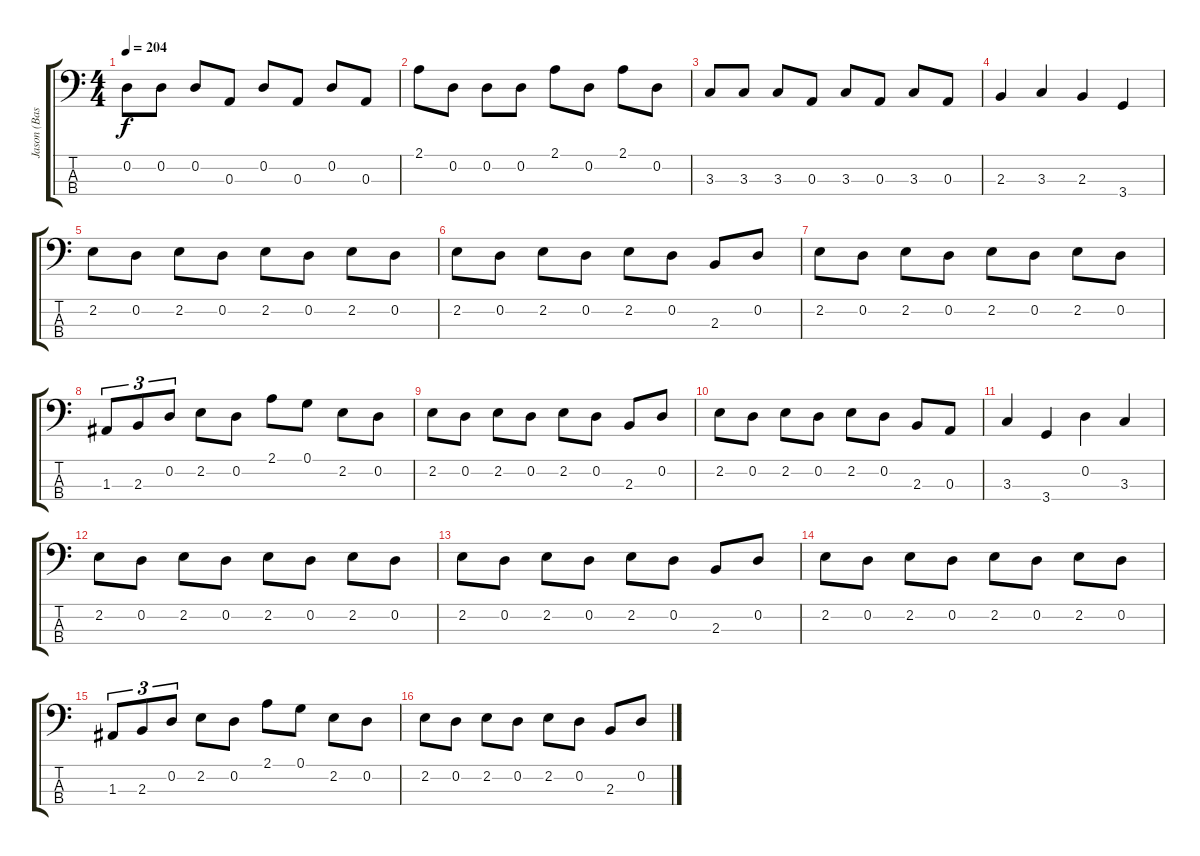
\track ("Jason (Bass)" "Jason (Bas") {instrument electricbassfinger}
\staff {score tabs}
\tuning (G2 D2 A1 E1) {hide}
\ts (4 4)
\tempo 204
\clef f4
\ks c
0.2.8{dy f} 0.2.8 0.2.8 0.3.8 0.2.8 0.3.8 0.2.8 0.3.8 |
2.1.8 0.2.8 0.2.8 0.2.8 2.1.8 0.2.8 2.1.8 0.2.8 |
3.3.8 3.3.8 3.3.8 0.3.8 3.3.8 0.3.8 3.3.8 0.3.8 |
2.3.4 3.3.4 2.3.4 3.4.4 |
2.2.8 0.2.8 2.2.8 0.2.8 2.2.8 0.2.8 2.2.8 0.2.8 |
2.2.8 0.2.8 2.2.8 0.2.8 2.2.8 0.2.8 2.3.8 0.2.8 |
2.2.8 0.2.8 2.2.8 0.2.8 2.2.8 0.2.8 2.2.8 0.2.8 |
1.3.8{tu (3 2)} 2.3.8{tu (3 2)} 0.2.8{tu (3 2)} 2.2.8 0.2.8 2.1.8 0.1.8 2.2.8 0.2.8 |
2.2.8 0.2.8 2.2.8 0.2.8 2.2.8 0.2.8 2.3.8 0.2.8 |
2.2.8 0.2.8 2.2.8 0.2.8 2.2.8 0.2.8 2.3.8 0.3.8 |
3.3.4 3.4.4 0.2.4 3.3.4 |
2.2.8 0.2.8 2.2.8 0.2.8 2.2.8 0.2.8 2.2.8 0.2.8 |
2.2.8 0.2.8 2.2.8 0.2.8 2.2.8 0.2.8 2.3.8 0.2.8 |
2.2.8 0.2.8 2.2.8 0.2.8 2.2.8 0.2.8 2.2.8 0.2.8 |
1.3.8{tu (3 2)} 2.3.8{tu (3 2)} 0.2.8{tu (3 2)} 2.2.8 0.2.8 2.1.8 0.1.8 2.2.8 0.2.8 |
2.2.8 0.2.8 2.2.8 0.2.8 2.2.8 0.2.8 2.3.8 0.2.8
